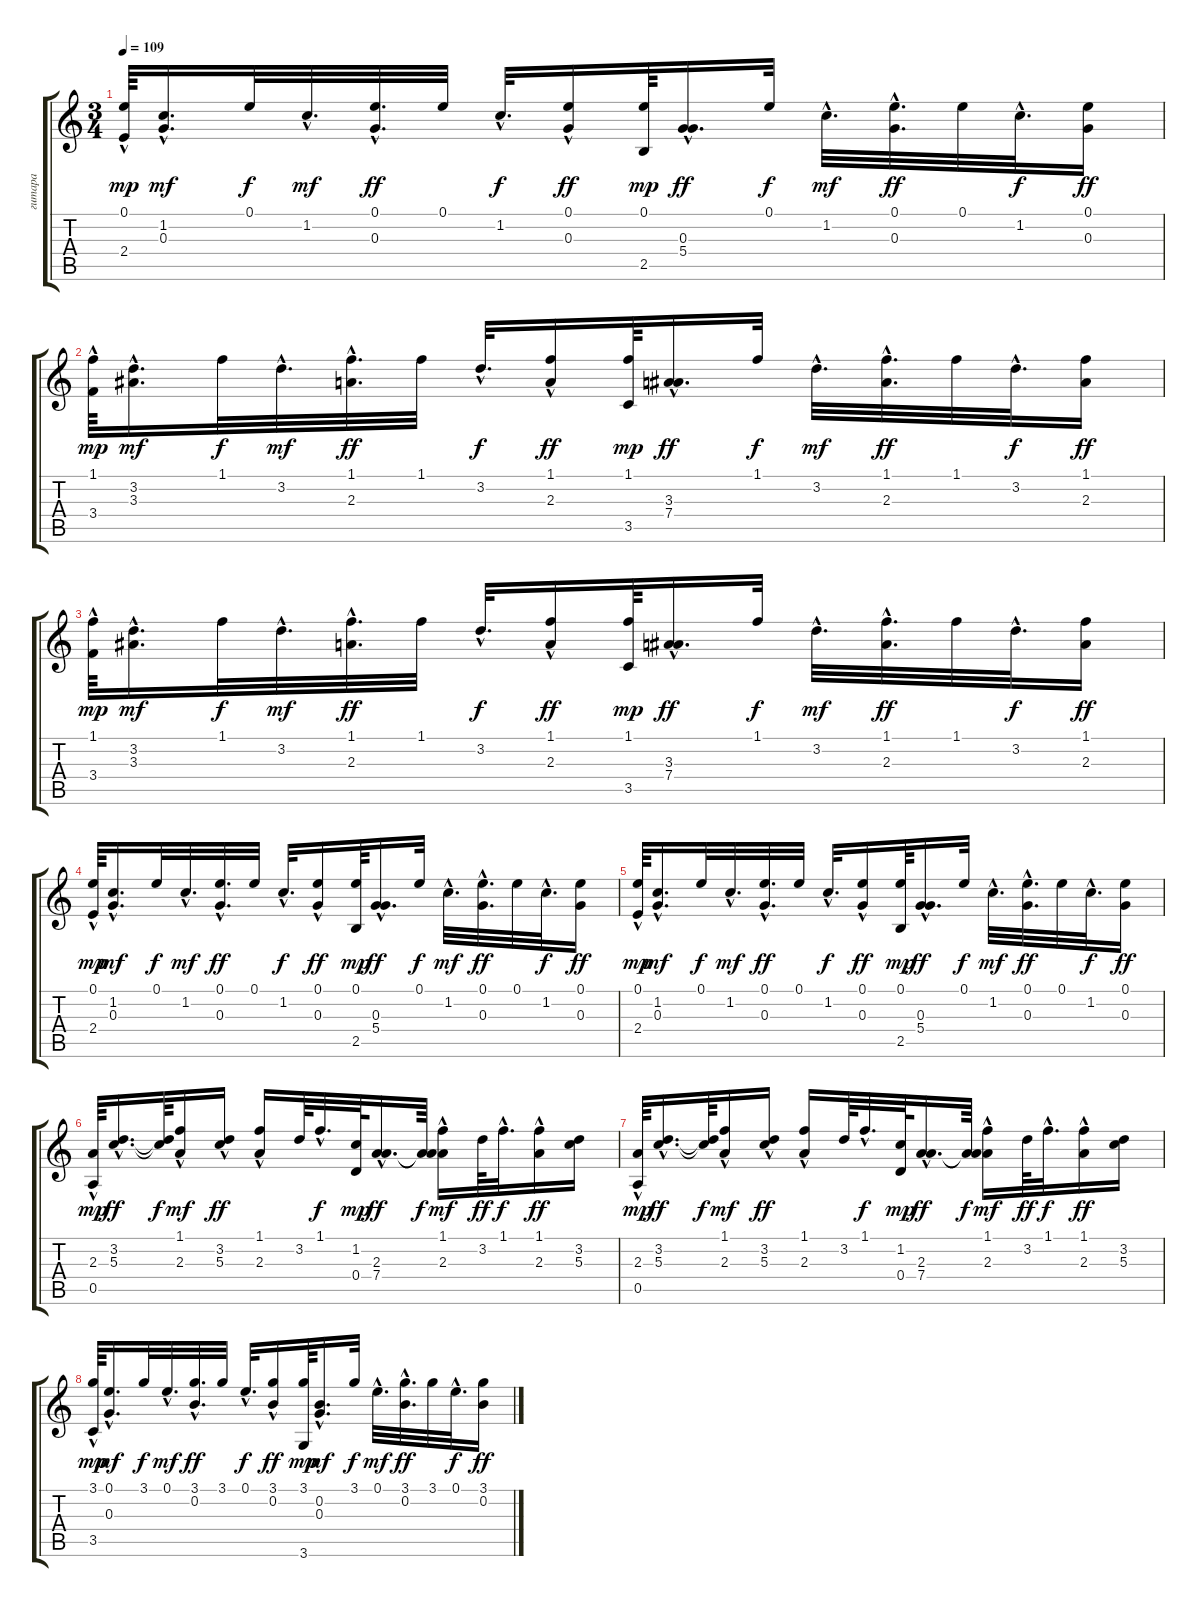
\track ("гитара" "гитара") {instrument acousticguitarsteel}
\staff {score tabs}
\tuning (E4 B3 G3 D3 A2 E2) {hide}
\ts (3 4)
\tempo 109
\clef g2
\ks c
(0.1{hac} 2.4).64{dy mp} (1.2{hac} 0.3).16{d dy mf} 0.1.32{dy f} 1.2{hac}.32{d dy mf} (0.1{hac} 0.3).32{d dy ff} 0.1.32 1.2{hac}.32{d dy f} (0.1{hac} 0.3).16{dy ff} (0.1 2.5).64{dy mp} (0.3 5.4{hac}).16{d dy ff} 0.1.32{dy f} 1.2{hac}.32{d dy mf} (0.1{hac} 0.3).32{d dy ff} 0.1.32 1.2{hac}.32{d dy f} (0.1 0.3).16{dy ff} |
(1.1{hac} 3.4).64{dy mp} (3.2{hac} 3.3).16{d dy mf} 1.1.32{dy f} 3.2{hac}.32{d dy mf} (1.1{hac} 2.3).32{d dy ff} 1.1.32 3.2{hac}.32{d dy f} (1.1{hac} 2.3).16{dy ff} (1.1 3.5).64{dy mp} (3.3 7.4{hac}).16{d dy ff} 1.1.32{dy f} 3.2{hac}.32{d dy mf} (1.1{hac} 2.3).32{d dy ff} 1.1.32 3.2{hac}.32{d dy f} (1.1 2.3).16{dy ff} |
(1.1{hac} 3.4).64{dy mp} (3.2{hac} 3.3).16{d dy mf} 1.1.32{dy f} 3.2{hac}.32{d dy mf} (1.1{hac} 2.3).32{d dy ff} 1.1.32 3.2{hac}.32{d dy f} (1.1{hac} 2.3).16{dy ff} (1.1 3.5).64{dy mp} (3.3 7.4{hac}).16{d dy ff} 1.1.32{dy f} 3.2{hac}.32{d dy mf} (1.1{hac} 2.3).32{d dy ff} 1.1.32 3.2{hac}.32{d dy f} (1.1 2.3).16{dy ff} |
(0.1{hac} 2.4).64{dy mp} (1.2{hac} 0.3).16{d dy mf} 0.1.32{dy f} 1.2{hac}.32{d dy mf} (0.1{hac} 0.3).32{d dy ff} 0.1.32 1.2{hac}.32{d dy f} (0.1{hac} 0.3).16{dy ff} (0.1 2.5).64{dy mp} (0.3 5.4{hac}).16{d dy ff} 0.1.32{dy f} 1.2{hac}.32{d dy mf} (0.1{hac} 0.3).32{d dy ff} 0.1.32 1.2{hac}.32{d dy f} (0.1 0.3).16{dy ff} |
(0.1{hac} 2.4).64{dy mp} (1.2{hac} 0.3).16{d dy mf} 0.1.32{dy f} 1.2{hac}.32{d dy mf} (0.1{hac} 0.3).32{d dy ff} 0.1.32 1.2{hac}.32{d dy f} (0.1{hac} 0.3).16{dy ff} (0.1 2.5).64{dy mp} (0.3 5.4{hac}).16{d dy ff} 0.1.32{dy f} 1.2{hac}.32{d dy mf} (0.1{hac} 0.3).32{d dy ff} 0.1.32 1.2{hac}.32{d dy f} (0.1 0.3).16{dy ff} |
(2.3{hac} 0.5).64{dy mp} (3.2{hac} 5.3{hac}).16{d dy ff} (3.2{t} 5.3{t}).64{dy f} (1.1 2.3{hac}).16{dy mf} (3.2 5.3{hac}).16{dy ff} (1.1 2.3{hac}).16 3.2.64 1.1{hac}.32{d dy f} (1.2 0.4).64{dy mp} (2.3{hac} 7.4{hac}).16{d dy ff} (2.3{t} 7.4{t}).64{dy f} (1.1 2.3{hac}).16{dy mf} 3.2.64{dy ff} 1.1{hac}.32{d dy f} (1.1 2.3{hac}).16{dy ff} (3.2 5.3).16 |
(2.3{hac} 0.5).64{dy mp} (3.2{hac} 5.3{hac}).16{d dy ff} (3.2{t} 5.3{t}).64{dy f} (1.1 2.3{hac}).16{dy mf} (3.2 5.3{hac}).16{dy ff} (1.1 2.3{hac}).16 3.2.64 1.1{hac}.32{d dy f} (1.2 0.4).64{dy mp} (2.3{hac} 7.4{hac}).16{d dy ff} (2.3{t} 7.4{t}).64{dy f} (1.1 2.3{hac}).16{dy mf} 3.2.64{dy ff} 1.1{hac}.32{d dy f} (1.1 2.3{hac}).16{dy ff} (3.2 5.3).16 |
(3.1{hac} 3.5).64{dy mp} (0.1{hac} 0.3).16{d dy mf} 3.1.32{dy f} 0.1{hac}.32{d dy mf} (3.1{hac} 0.2).32{d dy ff} 3.1.32 0.1{hac}.32{d dy f} (3.1{hac} 0.2).16{dy ff} (3.1 3.6).64{dy mp} (0.2{hac} 0.3).16{d dy mf} 3.1.32{dy f} 0.1{hac}.32{d dy mf} (3.1{hac} 0.2).32{d dy ff} 3.1.32 0.1{hac}.32{d dy f} (3.1 0.2).16{dy ff}
